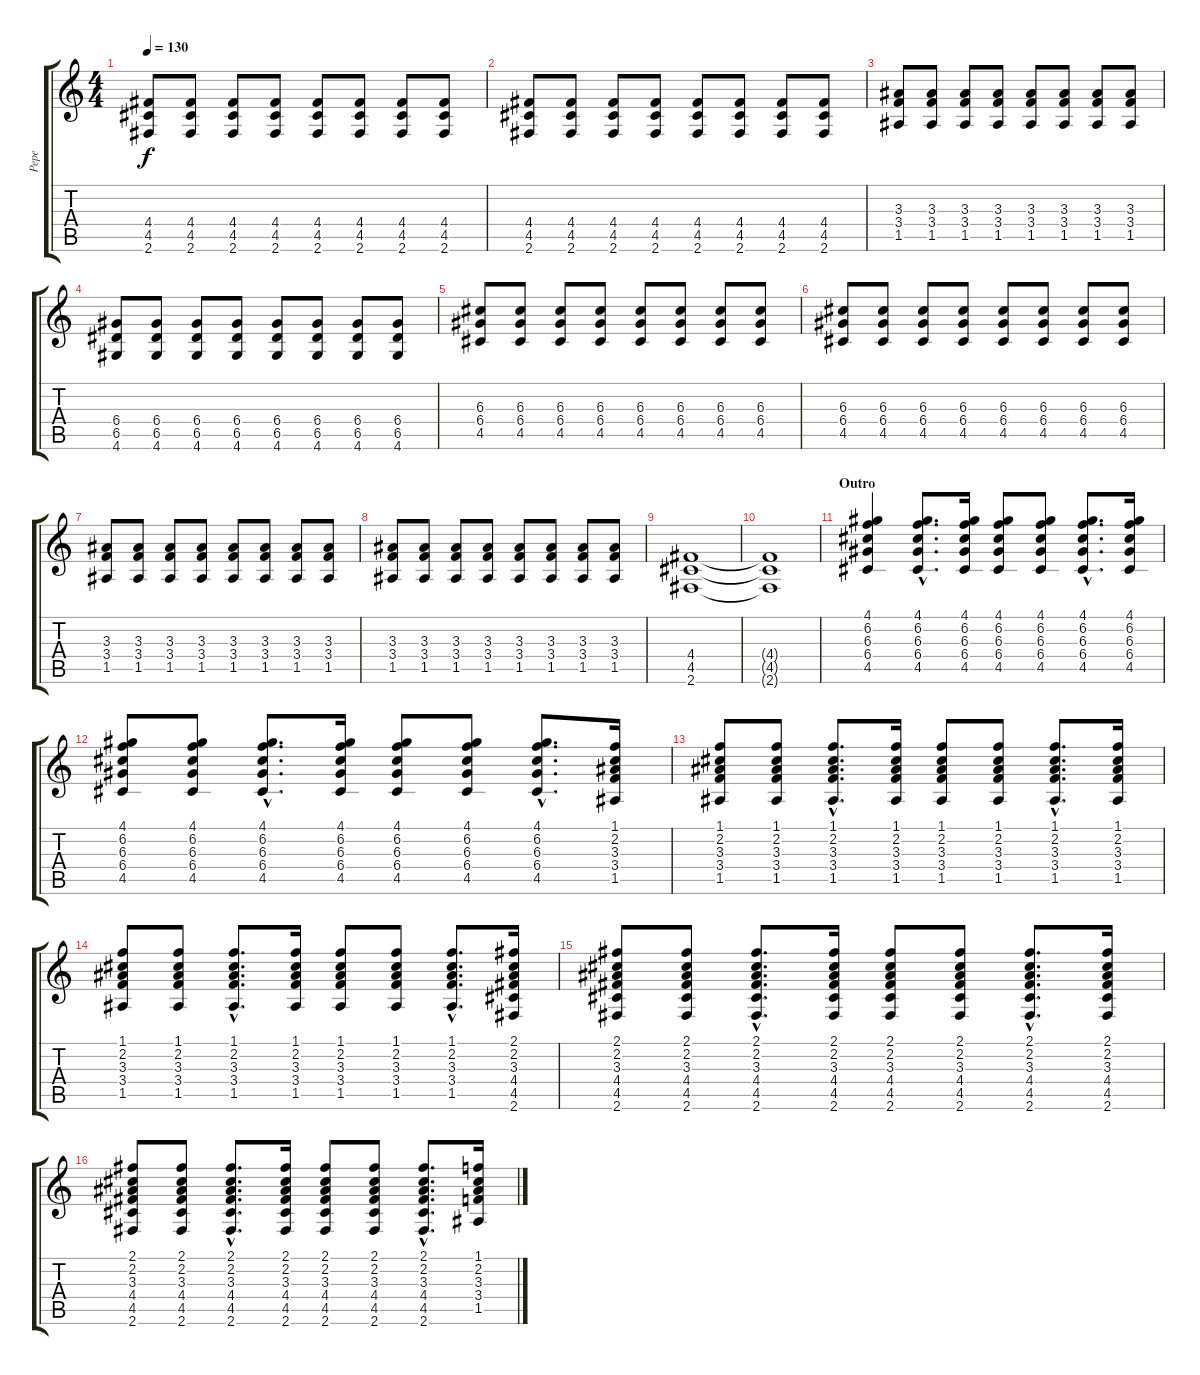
\track ("Pepe" "Pepe") {instrument distortionguitar}
\staff {score tabs}
\tuning (E4 B3 G3 D3 A2 E2) {hide}
\ts (4 4)
\tempo 130
\clef g2
\ks c
(4.4 4.5 2.6).8{dy f} (4.4 4.5 2.6).8 (4.4 4.5 2.6).8 (4.4 4.5 2.6).8 (4.4 4.5 2.6).8 (4.4 4.5 2.6).8 (4.4 4.5 2.6).8 (4.4 4.5 2.6).8 |
(4.4 4.5 2.6).8 (4.4 4.5 2.6).8 (4.4 4.5 2.6).8 (4.4 4.5 2.6).8 (4.4 4.5 2.6).8 (4.4 4.5 2.6).8 (4.4 4.5 2.6).8 (4.4 4.5 2.6).8 |
(3.3 3.4 1.5).8 (3.3 3.4 1.5).8 (3.3 3.4 1.5).8 (3.3 3.4 1.5).8 (3.3 3.4 1.5).8 (3.3 3.4 1.5).8 (3.3 3.4 1.5).8 (3.3 3.4 1.5).8 |
(6.4 6.5 4.6).8 (6.4 6.5 4.6).8 (6.4 6.5 4.6).8 (6.4 6.5 4.6).8 (6.4 6.5 4.6).8 (6.4 6.5 4.6).8 (6.4 6.5 4.6).8 (6.4 6.5 4.6).8 |
(6.3 6.4 4.5).8 (6.3 6.4 4.5).8 (6.3 6.4 4.5).8 (6.3 6.4 4.5).8 (6.3 6.4 4.5).8 (6.3 6.4 4.5).8 (6.3 6.4 4.5).8 (6.3 6.4 4.5).8 |
(6.3 6.4 4.5).8 (6.3 6.4 4.5).8 (6.3 6.4 4.5).8 (6.3 6.4 4.5).8 (6.3 6.4 4.5).8 (6.3 6.4 4.5).8 (6.3 6.4 4.5).8 (6.3 6.4 4.5).8 |
(3.3 3.4 1.5).8 (3.3 3.4 1.5).8 (3.3 3.4 1.5).8 (3.3 3.4 1.5).8 (3.3 3.4 1.5).8 (3.3 3.4 1.5).8 (3.3 3.4 1.5).8 (3.3 3.4 1.5).8 |
(3.3 3.4 1.5).8 (3.3 3.4 1.5).8 (3.3 3.4 1.5).8 (3.3 3.4 1.5).8 (3.3 3.4 1.5).8 (3.3 3.4 1.5).8 (3.3 3.4 1.5).8 (3.3 3.4 1.5).8 |
(4.4 4.5 2.6).1{volume 6} |
(4.4{t} 4.5{t} 2.6{t}).1 |
\section ("" "Outro")
(4.1 6.2 6.3 6.4 4.5).4{volume 7 instrument electricguitarclean} (4.1{hac} 6.2{hac} 6.3{hac} 6.4{hac} 4.5{hac}).8{d} (4.1 6.2 6.3 6.4 4.5).16 (4.1 6.2 6.3 6.4 4.5).8 (4.1 6.2 6.3 6.4 4.5).8 (4.1{hac} 6.2{hac} 6.3{hac} 6.4{hac} 4.5{hac}).8{d} (4.1 6.2 6.3 6.4 4.5).16 |
(4.1 6.2 6.3 6.4 4.5).8 (4.1 6.2 6.3 6.4 4.5).8 (4.1{hac} 6.2{hac} 6.3{hac} 6.4{hac} 4.5{hac}).8{d} (4.1 6.2 6.3 6.4 4.5).16 (4.1 6.2 6.3 6.4 4.5).8 (4.1 6.2 6.3 6.4 4.5).8 (4.1{hac} 6.2{hac} 6.3{hac} 6.4{hac} 4.5{hac}).8{d} (1.1 2.2 3.3 3.4 1.5).16 |
(1.1 2.2 3.3 3.4 1.5).8 (1.1 2.2 3.3 3.4 1.5).8 (1.1{hac} 2.2{hac} 3.3{hac} 3.4{hac} 1.5{hac}).8{d} (1.1 2.2 3.3 3.4 1.5).16 (1.1 2.2 3.3 3.4 1.5).8 (1.1 2.2 3.3 3.4 1.5).8 (1.1{hac} 2.2{hac} 3.3{hac} 3.4{hac} 1.5{hac}).8{d} (1.1 2.2 3.3 3.4 1.5).16 |
(1.1 2.2 3.3 3.4 1.5).8 (1.1 2.2 3.3 3.4 1.5).8 (1.1{hac} 2.2{hac} 3.3{hac} 3.4{hac} 1.5{hac}).8{d} (1.1 2.2 3.3 3.4 1.5).16 (1.1 2.2 3.3 3.4 1.5).8 (1.1 2.2 3.3 3.4 1.5).8 (1.1{hac} 2.2{hac} 3.3{hac} 3.4{hac} 1.5{hac}).8{d} (2.1 2.2 3.3 4.4 4.5 2.6).16 |
(2.1 2.2 3.3 4.4 4.5 2.6).8 (2.1 2.2 3.3 4.4 4.5 2.6).8 (2.1{hac} 2.2{hac} 3.3{hac} 4.4{hac} 4.5{hac} 2.6{hac}).8{d} (2.1 2.2 3.3 4.4 4.5 2.6).16 (2.1 2.2 3.3 4.4 4.5 2.6).8 (2.1 2.2 3.3 4.4 4.5 2.6).8 (2.1{hac} 2.2{hac} 3.3{hac} 4.4{hac} 4.5{hac} 2.6{hac}).8{d} (2.1 2.2 3.3 4.4 4.5 2.6).16 |
(2.1 2.2 3.3 4.4 4.5 2.6).8 (2.1 2.2 3.3 4.4 4.5 2.6).8 (2.1{hac} 2.2{hac} 3.3{hac} 4.4{hac} 4.5{hac} 2.6{hac}).8{d} (2.1 2.2 3.3 4.4 4.5 2.6).16 (2.1 2.2 3.3 4.4 4.5 2.6).8 (2.1 2.2 3.3 4.4 4.5 2.6).8 (2.1{hac} 2.2{hac} 3.3{hac} 4.4{hac} 4.5{hac} 2.6{hac}).8{d} (1.1 2.2 3.3 3.4 1.5).16
